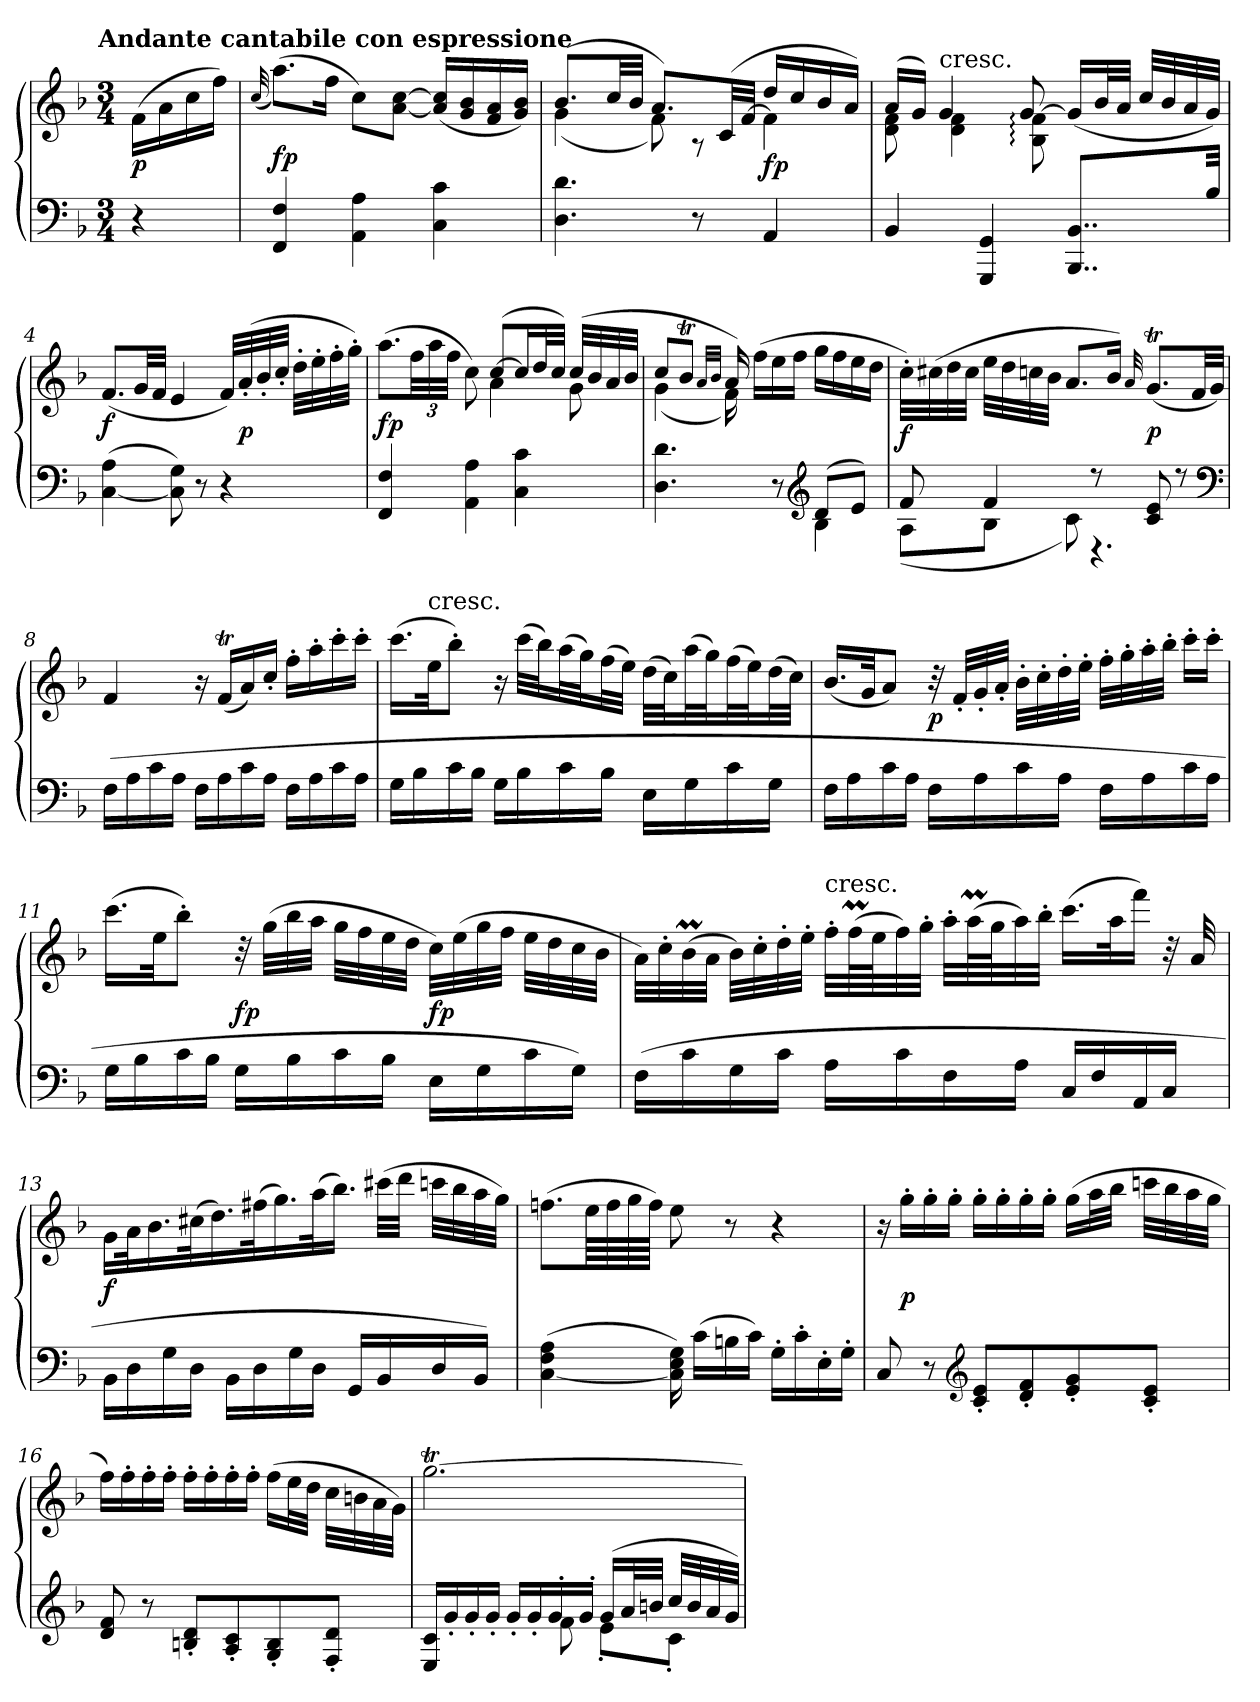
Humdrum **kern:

**kern	**kern	**dynam
*part1	*part1	*part1
*staff2	*staff1	*staff1/2
*clefF4	*clefG2	*
*k[b-]	*k[b-]	*
!!LO:TX:omd:t=Andante cantabile con espressione
*M3/4	*M3/4	*
*MM60	*MM60	*
=	=	=
4r	(16fLL	p
.	16a	.
.	16cc	.
.	16ffJJ)	.
=1	=1	=1
.	(32qqcc	.
4FF 4F	(8.aaL)	fp
.	16ffJk	.
4AA 4A	8ccL)	.
.	[8a [8ccJ	.
4C 4c	(16a] 16cc]LL	.
.	16g 16b-	.
.	16f 16a	.
.	16g 16b-JJ)	.
=2	=2	=2
*	*^	*
4.D 4.d	(8.b-L	(4g	.
.	32ccLL	.	.
.	32b-JJJ	.	.
.	8.aL)	8f)	.
8r	.	8rA	.
.	(32cLL	.	.
.	[32fJJJ	.	.
4AA	16ddLL	4f]	fp
.	16cc	.	.
.	16b-	.	.
.	16aJJ)	.	.
=3	=3	=3	=3
4BB-	(16aLL	8d 8f	.
.	16gJJ)	.	.
!	!LO:TX:t=cresc.	!	!
.	4g	4d 4f	.
4GGG 4GG	.	.	.
.	[8g:	8B-: 8f:	.
8..BBB- 8..BB-L	(16gLL]	4ryy	.
.	32b-L	.	.
.	32aJJJ	.	.
.	32ccLLL	.	.
.	32b-	.	.
.	32a	.	.
32B-Jkk	32gJJJ)	.	.
*	*v	*v	*
=4	=4	=4
([4C 4A	(8.fL	f
.	32gLL	.
.	32fJJJ	.
8C] 8G)	4e	.
8r	.	.
4r	32fLLL)	.
.	(32a'>	p
.	32b-'>	.
.	32cc'>JJJ	.
.	32dd'LLL	.
.	32ee'	.
.	32ff'	.
.	32gg'JJJ)	.
=5	=5	=5
*	*^	*
4FF 4F	(8.aaL	4.ryy	fp
.	48ffLL	.	.
.	48aa	.	.
.	48ffJJJ	.	.
4AA 4A	8cc)	.	.
.	([8ccL	4a	.
4C 4c	16ccL]	.	.
.	32ddL	.	.
.	32ccJJJ)	.	.
.	(32ccLLL	8g	.
.	32b-	.	.
.	32a	.	.
.	32b-JJJ	.	.
=6	=6	=6	=6
*^	*	*	*
4.D 4.d	4ryy	8ccL	(4g	.
.	.	8b-TJ	.	.
.	.	32qaLLL	.	.
.	.	32qb-JJJ	.	.
.	4ryy	16a)	16f)	.
.	.	8.ryy	(16ffLL	.
8r	.	.	16ee	.
.	.	.	16ffJJ	.
*clefG2	*	*	*	*
(8dL	4B-	4ryy	16ggLL	.
.	.	.	16ff	.
8eJ)	.	.	16ee	.
.	.	.	16ddJJ	.
*	*	*v	*v	*
=7	=7	=7	=7
8f	(8AL	32cc'LLL)	f
.	.	(32cc#X	.
.	.	32dd	.
.	.	32cc#JJJ	.
4f	8B-J	32eeLLL	.
.	.	32dd	.
.	.	32ccn	.
.	.	32b-JJJ	.
.	8c)	8.aL	.
8r	4.r	.	.
.	.	16b-Jk)	.
.	.	32qqa	.
8c 8e	.	(8.gTL	p
8r	.	.	.
.	.	32fLL	.
.	.	32gJJJ)	.
*v	*v	*	*
*clefF4	*	*
=8	=8	=8
(16FLL	4f	.
16A	.	.
16c	.	.
16AJJ	.	.
16FLL	16r	.
16A	(16fTLL	.
16c	16a)	.
16AJJ	16cc'JJ	.
16FLL	16ff'LL	.
16A	16aa'	.
16c	16ccc'	.
16AJJ	16ccc'JJ	.
=9	=9	=9
16GLL	(16.cccLL	.
16B-	.	.
!	!LO:TX:t=cresc.	!
.	32eeJk	.
16c	8bb-'J)	.
16B-JJ	.	.
16GLL	16r	.
16B-	(32cccLLL	.
.	32bb-J)	.
16c	(32aaL	.
.	32ggJ)	.
16B-JJ	(32ffL	.
.	32eeJJJ)	.
16ELL	(32ddLLL	.
.	32ccJ)	.
16G	(32aaL	.
.	32ggJ)	.
16c	(32ffL	.
.	32eeJ)	.
16GJJ	(32ddL	.
.	32ccJJJ)	.
=10	=10	=10
16FLL	(16.b-LL	.
16A	.	.
.	32gJk	.
16c	8aJ)	.
16AJJ	.	.
16FLL	32r	p
.	32f'LLL	.
16A	32g'	.
.	32a'JJJ	.
16c	32b-'LLL	.
.	32cc'	.
16AJJ	32dd'	.
.	32ee'JJJ	.
16FLL	32ff'LLL	.
.	32gg'	.
16A	32aa'	.
.	32bb-'JJJ	.
16c	16ccc'LL	.
16AJJ	16ccc'JJ	.
=11	=11	=11
16GLL	(16.cccLL	.
16B-	.	.
.	32eeJk	.
16c	8bb-'J)	.
16B-JJ	.	.
16GLL	32r	fp
.	(32ggLLL	.
16B-	32bb-	.
.	32aaJJJ	.
16c	32ggLLL	.
.	32ff	.
16B-JJ	32ee	.
.	32ddJJJ	.
16ELL	32ccLLL)	fp
.	(32ee	.
16G	32gg	.
.	32ffJJJ	.
16c	32eeLLL	.
.	32dd	.
16GJJ)	32cc	.
.	32b-JJJ	.
=12	=12	=12
(16FLL	32a\LLL)	.
.	32cc'\	.
16c	(32b-M\	.
.	32a\JJJ	.
16G	32b-LLL)	.
.	32cc'	.
16cJJ	32dd'	.
.	32ee'JJJ	.
!	!LO:TX:t=cresc.	!
16ALL	32ff'LLL	.
.	(64ffML	.
.	64eeJ	.
16c	32ff)	.
.	32gg'JJJ	.
16F	32aa'LLL	.
.	(64aamL	.
.	64ggJ	.
16AJJ	32aa)	.
.	32bb-'JJJ	.
16CLL	(16.cccLL	.
16F	.	.
.	32aak	.
16AA	16fffJJ)	.
16CJJ	32r	.
.	32a	.
=13	=13	=13
16BB-LL	16gLL	f
16D	32ak	.
.	16.b-	.
16G	.	.
16DJJ	(32cc#Xk	.
.	16.dd)	.
16BB-LL	.	.
16D	(32ff#Xk	.
.	16.gg)	.
16G	.	.
16DJJ	(32aak	.
.	16.bb-JJ)	.
16GGLL	.	.
16BB-	(32ccc#XLLL	.
.	32dddJJJ	.
16D	32cccnLLL	.
.	32bb-	.
16BB-JJ)	32aa	.
.	32ggJJJ)	.
=14	=14	=14
([4C 4F 4A	(8.ffnL	.
.	64eeLLL	.
.	64ff	.
.	64gg	.
.	64ffJJJJ)	.
16C] 16E 16G)	8ee	.
(16cLL	.	.
16Bn	8r	.
16cJJ)	.	.
16G'LL	4r	.
16c'	.	.
16E'	.	.
16G'JJ	.	.
=15	=15	=15
8C	16r	.
.	16gg'LL	p
8r	16gg'	.
.	16gg'JJ	.
*clefG2	*	*
8c' 8e'L	16gg'LL	.
.	16gg'	.
8d' 8f'	16gg'	.
.	16gg'JJ	.
8e' 8g'	(16ggLL	.
.	32aaL	.
.	32bb-JJJ	.
8c' 8e'J	32cccnLLL	.
.	32bb-	.
.	32aa	.
.	32ggJJJ	.
=16	=16	=16
8d 8f	16ffLL)	.
.	16ff'	.
8r	16ff'	.
.	16ff'JJ	.
8Bn' 8d'L	16ff'LL	.
.	16ff'	.
8A' 8c'	16ff'	.
.	16ff'JJ	.
8G' 8B'	(16ffLL	.
.	32eeL	.
.	32ddJJJ	.
8F' 8d'J	32cc\LLL	.
.	32bn\	.
.	32a\	.
.	32g\JJJ)	.
=17	=17	=17
*^	*	*
16E 16cLL	4.ryy	[2.ggT	.
16g'>	.	.	.
16g'>	.	.	.
16g'>JJ	.	.	.
16g'>LL	.	.	.
16g'>	.	.	.
16g'	8f	.	.
16g'JJ	.	.	.
(16gLL	8e'L	.	.
32aL	.	.	.
32bnJJJ	.	.	.
32ccLLL	8c'J	.	.
32b	.	.	.
32a	.	.	.
32gJJJ)	.	.	.
*v	*v	*	*
=	=	=
*-	*-	*-
